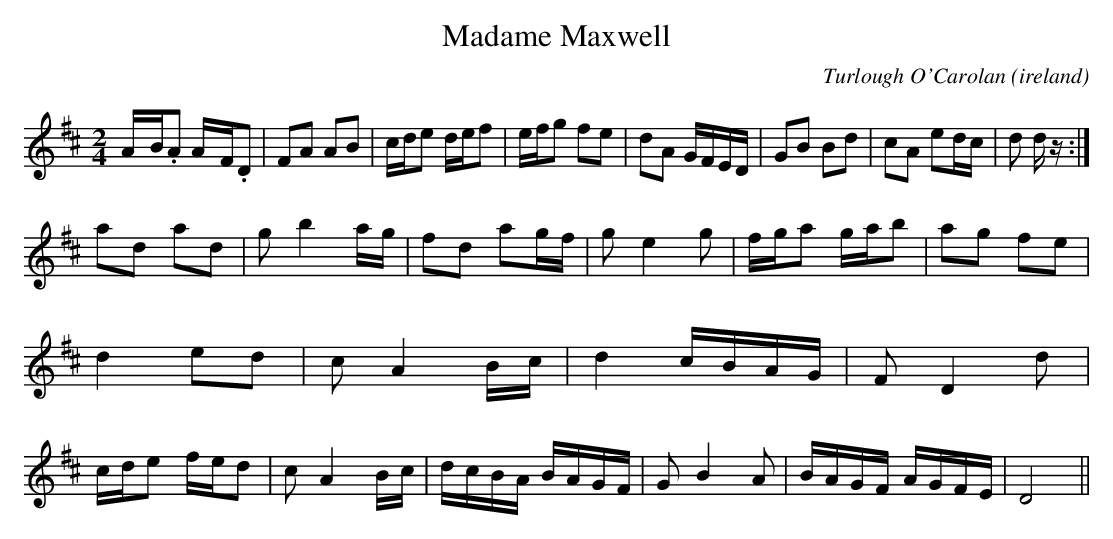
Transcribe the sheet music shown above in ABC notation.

X:1
T:Madame Maxwell
O:ireland
M:2/4
C:Turlough O'Carolan
K:D
A-B.A2 A-F.D2 | F2A2 A2B2 | \
cde2 def2 | efg2 f2e2 |\
d2A2 GFED | G2B2 B2d2 | c2A2 e2dc | d2 dz :|*
a2d2 a2d2 | g2b4 ag | f2d2 a2gf | g2e4 g2 |\
fga2 gab2 | a2g2 f2e2 | d4 e2d2 | c2A4 Bc | \
d4 cBAG | F2D4 d2 | cde2 fed2 | c2A4 Bc |\
dcBA BAGF | G2B4 A2 | BAGF AGFE | D8 ||**
